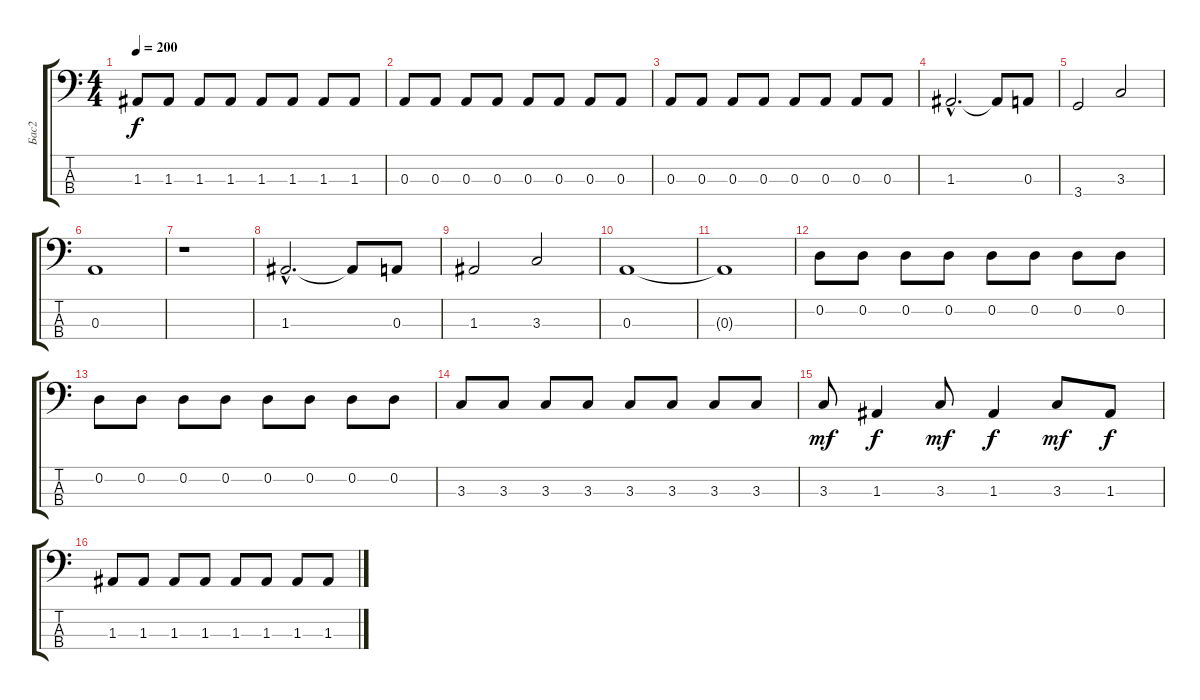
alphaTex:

\track ("Бас2" "Бас2") {instrument electricbassfinger}
\staff {score tabs}
\tuning (G2 D2 A1 E1) {hide}
\ts (4 4)
\tempo 200
\clef f4
\ks c
1.3.8{dy f} 1.3.8 1.3.8 1.3.8 1.3.8 1.3.8 1.3.8 1.3.8 |
0.3.8 0.3.8 0.3.8 0.3.8 0.3.8 0.3.8 0.3.8 0.3.8 |
0.3.8 0.3.8 0.3.8 0.3.8 0.3.8 0.3.8 0.3.8 0.3.8 |
1.3{hac}.2{d volume 15} 1.3{t}.8 0.3.8 |
3.4.2 3.3.2 |
0.3.1 |
r.1 |
1.3{hac}.2{d} 1.3{t}.8 0.3.8 |
1.3.2 3.3.2 |
0.3.1 |
0.3{t}.1 |
0.2.8 0.2.8 0.2.8 0.2.8 0.2.8 0.2.8 0.2.8 0.2.8 |
0.2.8 0.2.8 0.2.8 0.2.8 0.2.8 0.2.8 0.2.8 0.2.8 |
3.3.8 3.3.8 3.3.8 3.3.8 3.3.8 3.3.8 3.3.8 3.3.8 |
3.3.8{dy mf} 1.3.4{dy f} 3.3.8{dy mf} 1.3.4{dy f} 3.3.8{dy mf} 1.3.8{dy f} |
1.3.8 1.3.8 1.3.8 1.3.8 1.3.8 1.3.8 1.3.8 1.3.8
